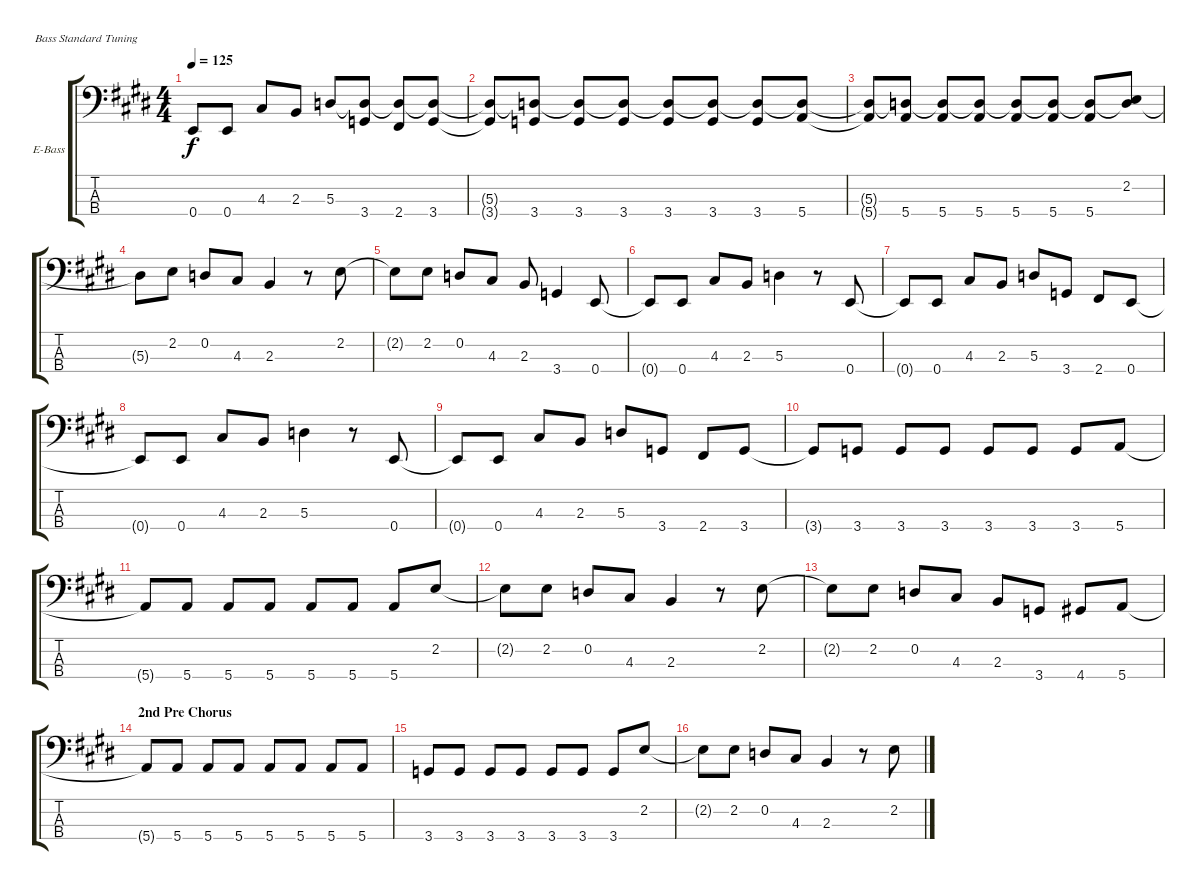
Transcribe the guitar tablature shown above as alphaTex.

\bracketExtendMode groupsimilarinstruments
\firstSystemTrackNameOrientation horizontal
\otherSystemsTrackNameOrientation horizontal
\track ("Bass Guitar" "E-Bass") {instrument electricbassfinger}
\staff {score tabs}
\tuning (G2 D2 A1 E1)
\ts (4 4)
\tempo 125
\clef f4
\ks e
0.4{t}.8{dy f} 0.4.8 4.3.8 2.3.8 5.3.8 (3.4 5.3{t}).8 (2.4 5.3{t}).8 (3.4 5.3{t}).8 |
(3.4{t} 5.3{t}).8 (3.4 5.3{t}).8 (3.4 5.3{t}).8 (3.4 5.3{t}).8 (3.4 5.3{t}).8 (3.4 5.3{t}).8 (3.4 5.3{t}).8 (5.4 5.3{t}).8 |
(5.4{t} 5.3{t}).8 (5.4 5.3{t}).8 (5.4 5.3{t}).8 (5.4 5.3{t}).8 (5.4 5.3{t}).8 (5.4 5.3{t}).8 (5.4 5.3{t}).8 (2.2 5.3{t}).8 |
5.3{t}.8 2.2.8 0.2.8 4.3.8 2.3.4 r.8 2.2.8 |
2.2{t}.8 2.2.8 0.2.8 4.3.8 2.3.8 3.4.4 0.4.8 |
0.4{t}.8 0.4.8 4.3.8 2.3.8 5.3.4 r.8 0.4.8 |
0.4{t}.8 0.4.8 4.3.8 2.3.8 5.3.8 3.4.8 2.4.8 0.4.8 |
0.4{t}.8 0.4.8 4.3.8 2.3.8 5.3.4 r.8 0.4.8 |
0.4{t}.8 0.4.8 4.3.8 2.3.8 5.3.8 3.4.8 2.4.8 3.4.8 |
3.4{t}.8 3.4.8 3.4.8 3.4.8 3.4.8 3.4.8 3.4.8 5.4.8 |
5.4{t}.8 5.4.8 5.4.8 5.4.8 5.4.8 5.4.8 5.4.8 2.2.8 |
2.2{t}.8 2.2.8 0.2.8 4.3.8 2.3.4 r.8 2.2.8 |
2.2{t}.8 2.2.8 0.2.8 4.3.8 2.3.8 3.4.8 4.4.8 5.4.8 |
\section ("" "2nd Pre Chorus")
5.4{t}.8 5.4.8 5.4.8 5.4.8 5.4.8 5.4.8 5.4.8 5.4.8 |
3.4.8 3.4.8 3.4.8 3.4.8 3.4.8 3.4.8 3.4.8 2.2.8 |
2.2{t}.8 2.2.8 0.2.8 4.3.8 2.3.4 r.8 2.2.8
